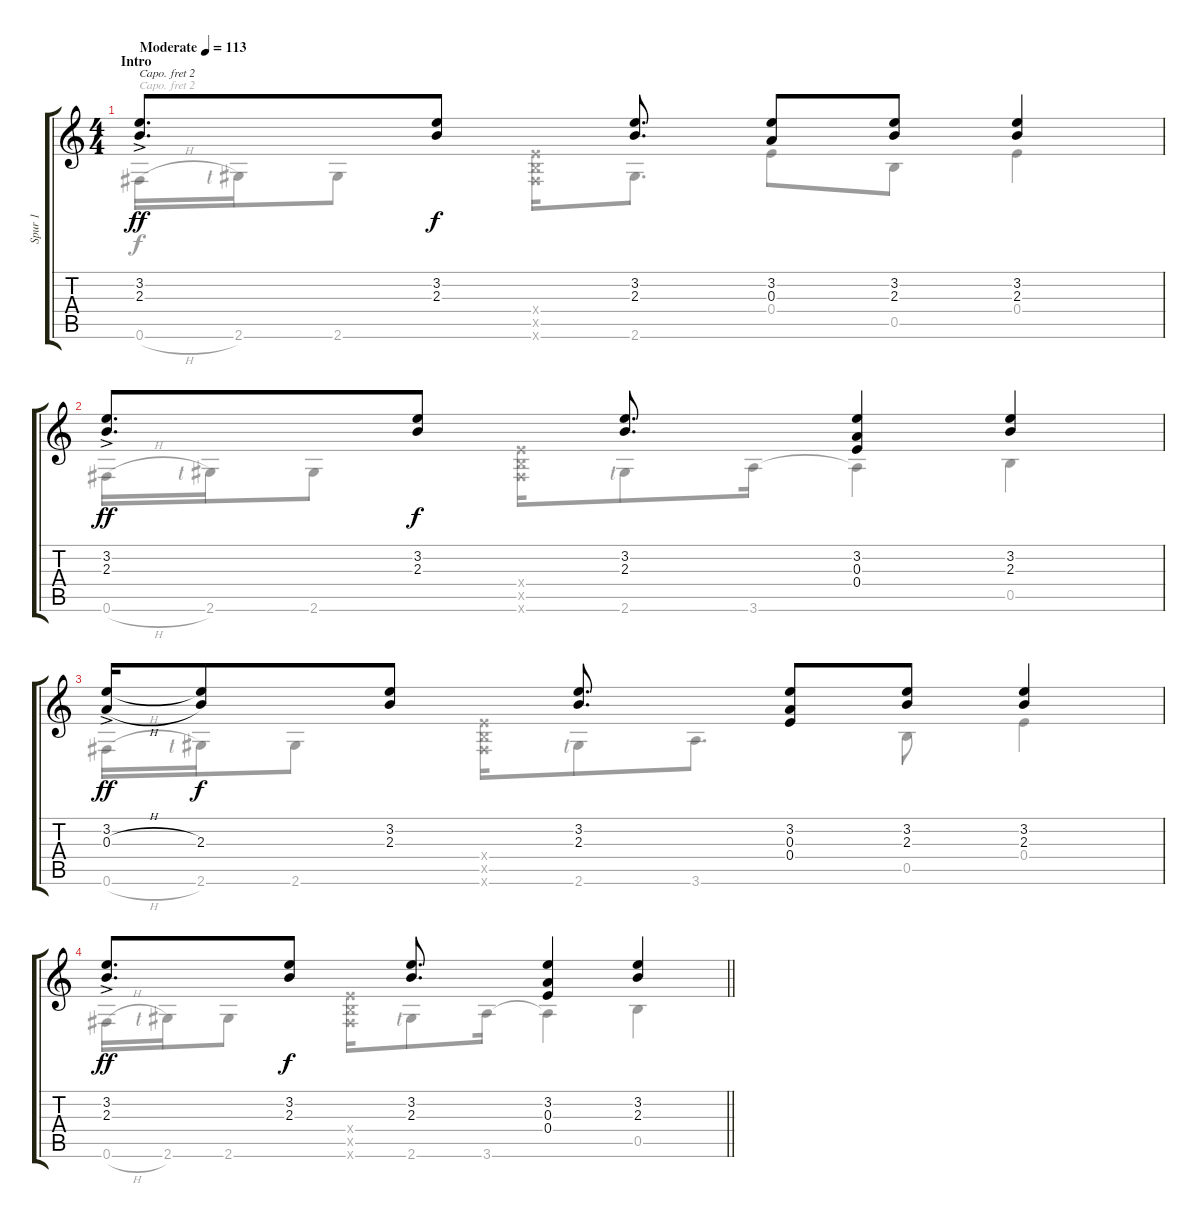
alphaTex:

\track ("Spur 1" "Spur 1") {instrument acousticguitarsteel}
\staff {score tabs}
\capo 2
\tuning (E4 B3 G3 D3 A2 E2) {hide}
\voice
\ts (4 4)
\section ("" "Intro")
\tempo (113 "Moderate")
\clef g2
\ks c
(3.2{ac} 2.3{ac}).8{d dy ff instrument acousticguitarsteel} (3.2 2.3).8{dy f} (3.2 2.3).8{d} (3.2 0.3).8 (3.2 2.3).8 (3.2 2.3).4 |
(3.2{ac} 2.3{ac}).8{d dy ff} (3.2 2.3).8{dy f} (3.2 2.3).8{d} (3.2 0.3 0.4).4 (3.2 2.3).4 |
(3.2{ac} 0.3{h ac}).16{dy ff} (3.2{t} 2.3).8{dy f} (3.2 2.3).8 (3.2 2.3).8{d} (3.2 0.3 0.4).8 (3.2 2.3).8 (3.2 2.3).4 |
\barLineRight lightlight
(3.2{ac} 2.3{ac}).8{d dy ff} (3.2 2.3).8{dy f} (3.2 2.3).8{d} (3.2 0.3 0.4).4 (3.2 2.3).4
\voice
\clef g2
\ottava regular
\simile none
\ks c
0.6{h}.16{dy f} 2.6{lf 1}.16 2.6.8 (0.4{x} 0.5{x} 0.6{x}).16 2.6.8{d} 0.4.8 0.5.8 0.4.4 |
0.6{h}.16 2.6{lf 1}.16 2.6.8 (0.4{x} 0.5{x} 0.6{x}).16 2.6{lf 1}.8 3.6.16 3.6{t}.4 0.5.4 |
0.6{h}.16 2.6{lf 1}.16 2.6.8 (0.4{x} 0.5{x} 0.6{x}).16 2.6{lf 1}.8 3.6.8{d} 0.5.8 0.4.4 |
\barLineRight lightlight
0.6{h}.16 2.6{lf 1}.16 2.6.8 (0.4{x} 0.5{x} 0.6{x}).16 2.6{lf 1}.8 3.6.16 3.6{t}.4 0.5.4
